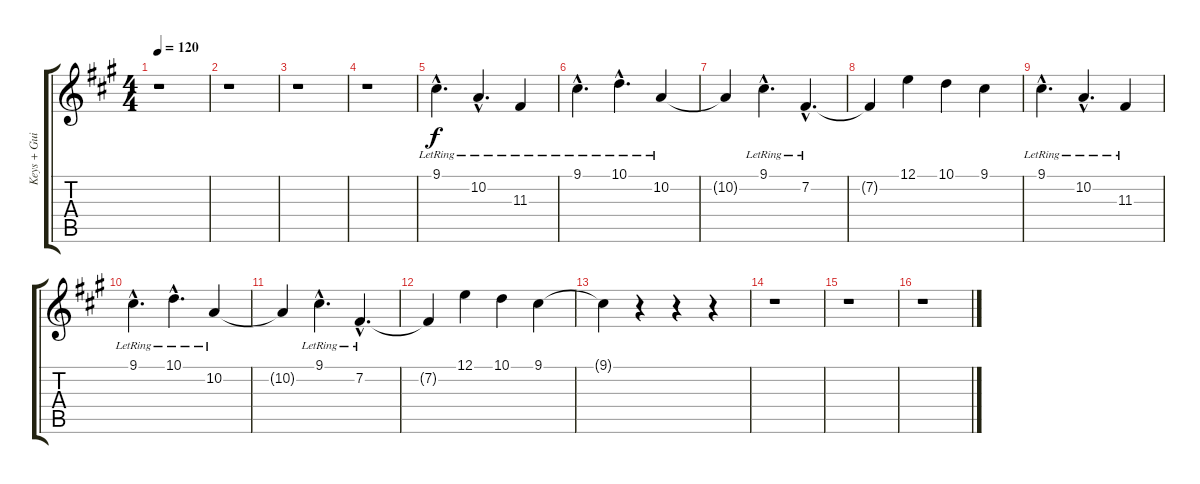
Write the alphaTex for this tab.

\track ("Keys + Guitar 3" "Keys + Gui") {instrument lead2sawtooth}
\staff {score tabs}
\tuning (E4 B3 G3 D3 A2 E2) {hide}
\ts (4 4)
\tempo 120
\clef g2
\ks f#minor
r.1{dy f} |
r.1 |
r.1 |
r.1 |
9.1{hac lr}.4{d volume 16 instrument lead2sawtooth} 10.2{hac lr}.4{d} 11.3{lr}.4 |
9.1{hac lr}.4{d} 10.1{hac lr}.4{d} 10.2{lr}.4 |
10.2{t}.4 9.1{hac lr}.4{d} 7.2{hac lr}.4{d} |
7.2{t}.4 12.1.4 10.1.4 9.1.4 |
9.1{hac lr}.4{d} 10.2{hac lr}.4{d} 11.3{lr}.4 |
9.1{hac lr}.4{d} 10.1{hac lr}.4{d} 10.2{lr}.4 |
10.2{t}.4 9.1{hac lr}.4{d} 7.2{hac lr}.4{d} |
7.2{t}.4 12.1.4 10.1.4 9.1.4 |
9.1{t}.4 r.4 r.4 r.4 |
r.1 |
r.1 |
r.1
